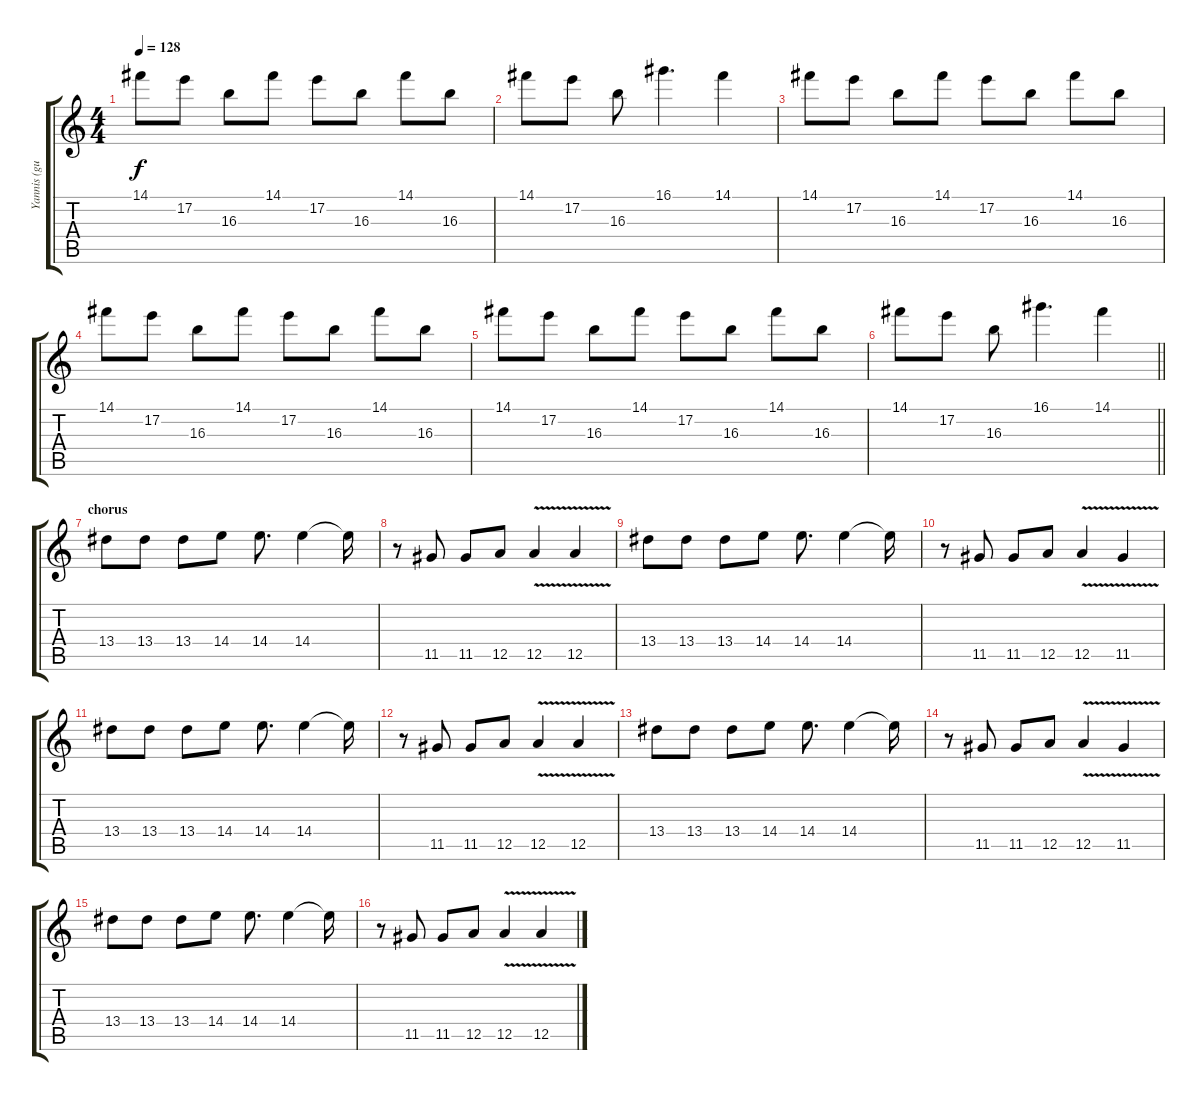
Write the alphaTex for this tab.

\track ("Yannis (guitar)" "Yannis (gu") {instrument electricguitarjazz}
\staff {score tabs}
\tuning (E4 B3 G3 D3 A2 E2) {hide}
\ts (4 4)
\tempo 128
\clef g2
\ks c
14.1.8{dy f} 17.2.8 16.3.8 14.1.8 17.2.8 16.3.8 14.1.8 16.3.8 |
14.1.8 17.2.8 16.3.8 16.1.4{d} 14.1.4 |
14.1.8 17.2.8 16.3.8 14.1.8 17.2.8 16.3.8 14.1.8 16.3.8 |
14.1.8 17.2.8 16.3.8 14.1.8 17.2.8 16.3.8 14.1.8 16.3.8 |
14.1.8 17.2.8 16.3.8 14.1.8 17.2.8 16.3.8 14.1.8 16.3.8 |
\barLineRight lightlight
14.1.8 17.2.8 16.3.8 16.1.4{d} 14.1.4 |
\section ("" "chorus")
13.4.8 13.4.8 13.4.8 14.4.8 14.4.8{d} 14.4.4 14.4{t}.16 |
r.8 11.5.8 11.5.8 12.5.8 12.5{v}.4 12.5{v}.4 |
13.4.8 13.4.8 13.4.8 14.4.8 14.4.8{d} 14.4.4 14.4{t}.16 |
r.8 11.5.8 11.5.8 12.5.8 12.5{v}.4 11.5{v}.4 |
13.4.8 13.4.8 13.4.8 14.4.8 14.4.8{d} 14.4.4 14.4{t}.16 |
r.8 11.5.8 11.5.8 12.5.8 12.5{v}.4 12.5{v}.4 |
13.4.8 13.4.8 13.4.8 14.4.8 14.4.8{d} 14.4.4 14.4{t}.16 |
r.8 11.5.8 11.5.8 12.5.8 12.5{v}.4 11.5{v}.4 |
13.4.8 13.4.8 13.4.8 14.4.8 14.4.8{d} 14.4.4 14.4{t}.16 |
r.8 11.5.8 11.5.8 12.5.8 12.5{v}.4 12.5{v}.4
